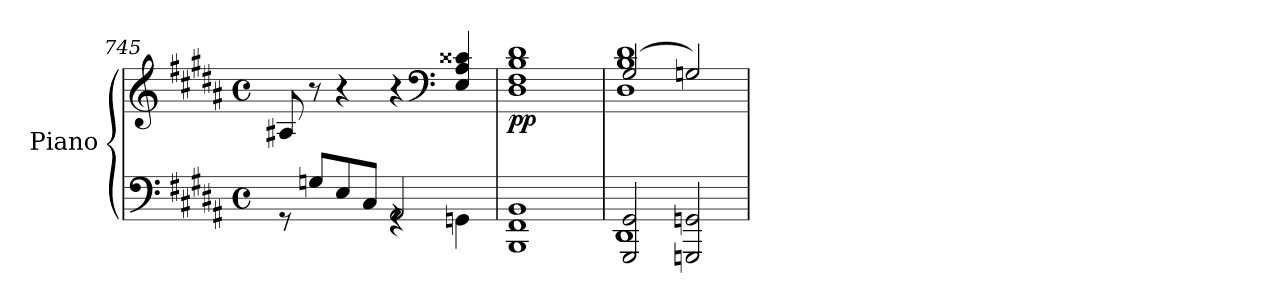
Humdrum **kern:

**kern	**kern	**dynam
*part1	*part1	*part1
*staff2	*staff1	*staff1/2
*I"Piano	*	*
*I'Pno	*	*
*clefF4	*clefG2	*
*k[f#c#g#d#a#]	*k[f#c#g#d#a#]	*
*M4/4	*M4/4	*
*met(c)	*met(c)	*
=745	=745	=745
*^	*	*
8rGG	2ryy	8A#X/	.
8Gn/L	.	8r	.
8E/	.	4r	.
8C#/J	.	.	.
2AA#/	4rGG	4r	.
*	*	*clefF4	*
.	4GGn\	4E/ 4A#/ 4c##X/	.
!!LO:LB:g=z
=746	=746	=746	=746
!	!	!	!LO:DY:b
*v	*v	*	*
1BBB 1FF# 1BB	1D# 1F# 1B 1d#	pp
=747	=747	=747
*^	*^	*
2GGG#/ 2GG#/	1DD#	(2G#/	1D# 1B 1d#	.
2GGGn/ 2GGn/	.	2Gn/)	.	.
*v	*v	*	*	*
*	*v	*v	*
=	=	=
*-	*-	*-
